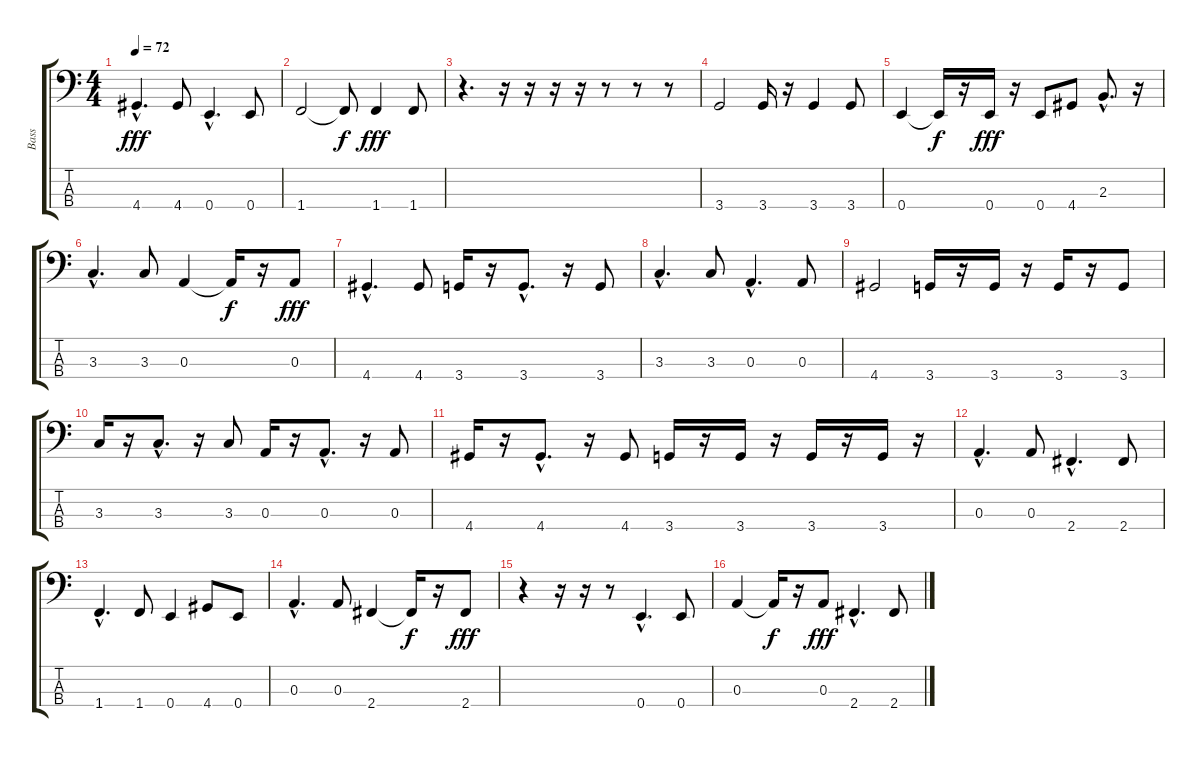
\track ("Bass" "Bass") {instrument fretlessbass}
\staff {score tabs}
\tuning (G2 D2 A1 E1) {hide}
\ts (4 4)
\tempo 72
\clef f4
\ks c
4.4{hac}.4{d dy fff} 4.4.8 0.4{hac}.4{d} 0.4.8 |
1.4.2 1.4{t}.8{dy f} 1.4.4{dy fff} 1.4.8 |
r.4{d} r.16 r.16 r.16 r.16 r.8 r.8 r.8 |
3.4.2 3.4.16 r.16 3.4.4 3.4.8 |
0.4.4 0.4{t}.16{dy f} r.16 0.4.16{dy fff} r.16 0.4.8 4.4.8 2.3{hac}.8{d} r.16 |
3.3{hac}.4{d} 3.3.8 0.3.4 0.3{t}.16{dy f} r.16 0.3.8{dy fff} |
4.4{hac}.4{d} 4.4.8 3.4.16 r.16 3.4{hac}.8{d} r.16 3.4.8 |
3.3{hac}.4{d} 3.3.8 0.3{hac}.4{d} 0.3.8 |
4.4.2 3.4.16 r.16 3.4.16 r.16 3.4.16 r.16 3.4.8 |
3.3.16 r.16 3.3{hac}.8{d} r.16 3.3.8 0.3.16 r.16 0.3{hac}.8{d} r.16 0.3.8 |
4.4.16 r.16 4.4{hac}.8{d} r.16 4.4.8 3.4.16 r.16 3.4.16 r.16 3.4.16 r.16 3.4.16 r.16 |
0.3{hac}.4{d} 0.3.8 2.4{hac}.4{d} 2.4.8 |
1.4{hac}.4{d} 1.4.8 0.4.4 4.4.8 0.4.8 |
0.3{hac}.4{d} 0.3.8 2.4.4 2.4{t}.16{dy f} r.16 2.4.8{dy fff} |
r.4 r.16 r.16 r.8 0.4{hac}.4{d} 0.4.8 |
0.3.4 0.3{t}.16{dy f} r.16 0.3.8{dy fff} 2.4{hac}.4{d} 2.4.8
